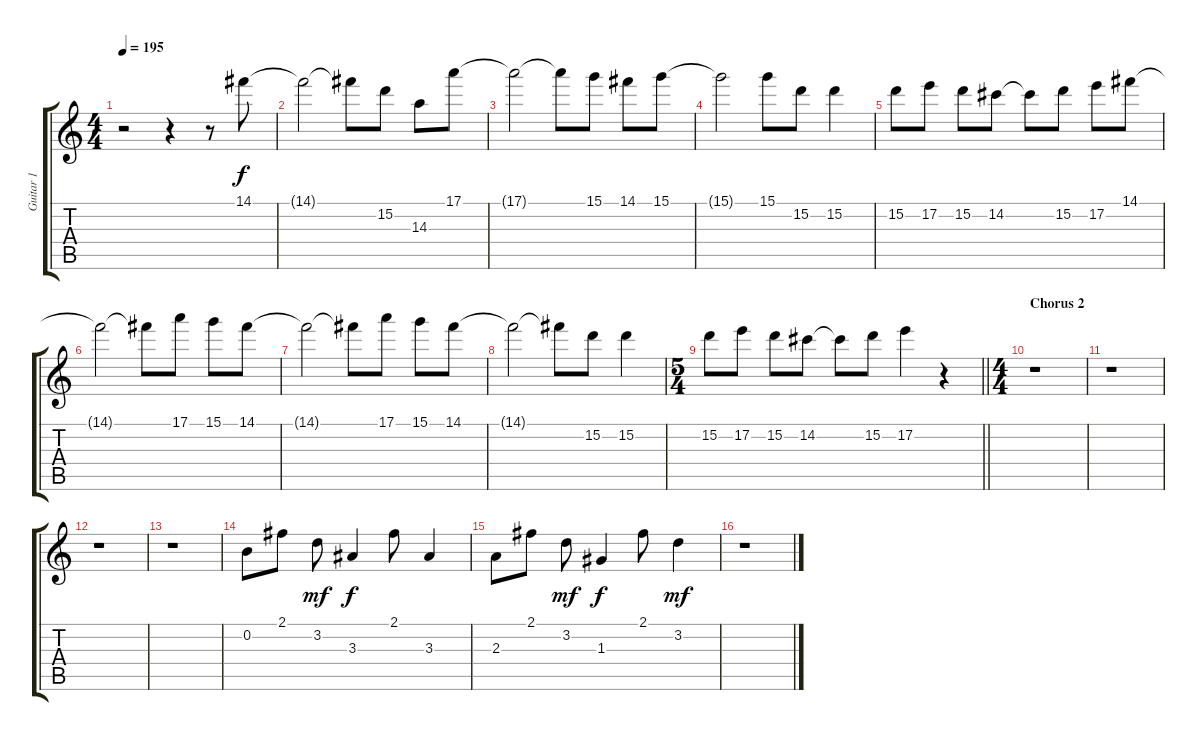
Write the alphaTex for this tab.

\track ("Guitar 1" "Guitar 1") {instrument acousticguitarsteel}
\staff {score tabs}
\tuning (E4 B3 G3 D3 A2 E2) {hide}
\ts (4 4)
\tempo 195
\clef g2
\ks c
r.2{dy f} r.4 r.8 14.1.8{instrument distortionguitar} |
14.1{t}.2 14.1{t}.8 15.2.8 14.3.8 17.1.8 |
17.1{t}.2 17.1{t}.8 15.1.8 14.1.8 15.1.8 |
15.1{t}.2 15.1.8 15.2.8 15.2.4 |
15.2.8 17.2.8 15.2.8 14.2.8 14.2{t}.8 15.2.8 17.2.8 14.1.8 |
14.1{t}.2 14.1{t}.8 17.1.8 15.1.8 14.1.8 |
14.1{t}.2 14.1{t}.8 17.1.8 15.1.8 14.1.8 |
14.1{t}.2 14.1{t}.8 15.2.8 15.2.4 |
\ts (5 4)
\barLineRight lightlight
15.2.8 17.2.8 15.2.8 14.2.8 14.2{t}.8 15.2.8 17.2.4 r.4 |
\ts (4 4)
\section ("" "Chorus 2")
r.1 |
r.1 |
r.1 |
r.1 |
0.2.8{instrument acousticguitarsteel} 2.1.8 3.2.8{dy mf} 3.3.4{dy f} 2.1.8 3.3.4 |
2.3.8 2.1.8 3.2.8{dy mf} 1.3.4{dy f} 2.1.8 3.2.4{dy mf} |
r.1
